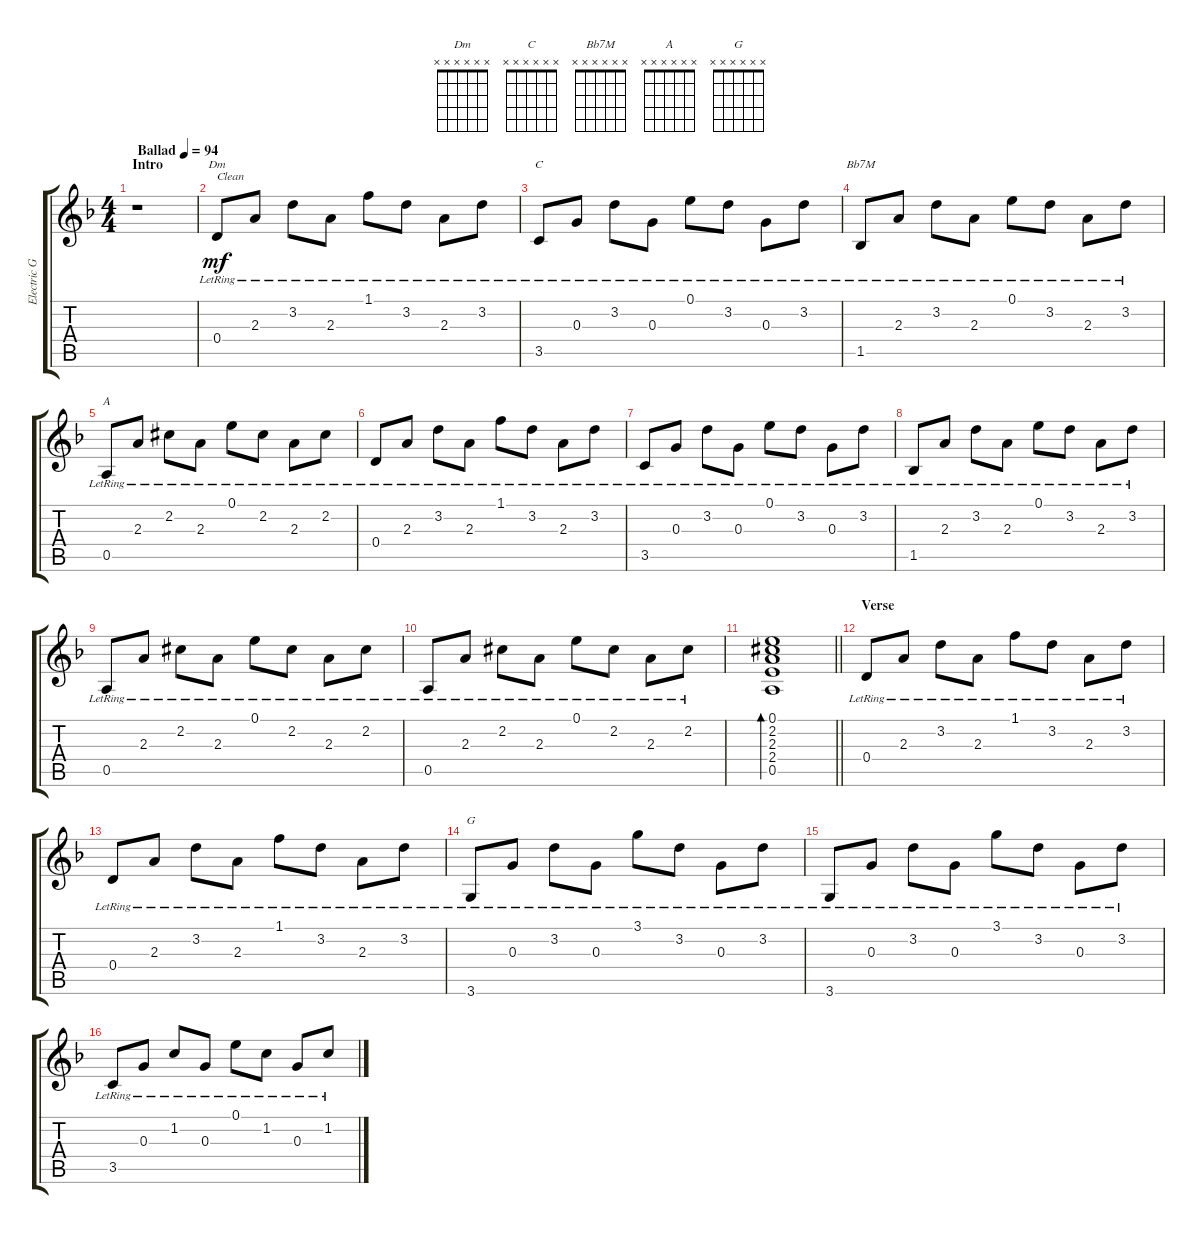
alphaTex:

\track ("Electric Guitar (Rhythm)" "Electric G") {instrument electricguitarclean}
\staff {score tabs}
\tuning (E4 B3 G3 D3 A2 E2) {hide}
\chord ("Dm" x x x x x x)
\chord ("C" x x x x x x)
\chord ("Bb7M" x x x x x x)
\chord ("A" x x x x x x)
\chord ("G" x x x x x x)
\ts (4 4)
\section ("" "Intro")
\tempo (94 "Ballad")
\clef g2
\ks dminor
r.1{dy mf instrument electricguitarclean} |
0.4{lr}.8{ch "Dm" txt "Clean"} 2.3{lr}.8 3.2{lr}.8 2.3{lr}.8 1.1{lr}.8 3.2{lr}.8 2.3{lr}.8 3.2{lr}.8 |
3.5{lr}.8{ch "C"} 0.3{lr}.8 3.2{lr}.8 0.3{lr}.8 0.1{lr}.8 3.2{lr}.8 0.3{lr}.8 3.2{lr}.8 |
1.5{lr}.8{ch "Bb7M"} 2.3{lr}.8 3.2{lr}.8 2.3{lr}.8 0.1{lr}.8 3.2{lr}.8 2.3{lr}.8 3.2{lr}.8 |
0.5{lr}.8{ch "A"} 2.3{lr}.8 2.2{lr acc #}.8 2.3{lr}.8 0.1{lr}.8 2.2{lr acc #}.8 2.3{lr}.8 2.2{lr acc #}.8 |
0.4{lr}.8 2.3{lr}.8 3.2{lr}.8 2.3{lr}.8 1.1{lr}.8 3.2{lr}.8 2.3{lr}.8 3.2{lr}.8 |
3.5{lr}.8 0.3{lr}.8 3.2{lr}.8 0.3{lr}.8 0.1{lr}.8 3.2{lr}.8 0.3{lr}.8 3.2{lr}.8 |
1.5{lr}.8 2.3{lr}.8 3.2{lr}.8 2.3{lr}.8 0.1{lr}.8 3.2{lr}.8 2.3{lr}.8 3.2{lr}.8 |
0.5{lr}.8 2.3{lr}.8 2.2{lr acc #}.8 2.3{lr}.8 0.1{lr}.8 2.2{lr acc #}.8 2.3{lr}.8 2.2{lr acc #}.8 |
0.5{lr}.8 2.3{lr}.8 2.2{lr acc #}.8 2.3{lr}.8 0.1{lr}.8 2.2{lr acc #}.8 2.3{lr}.8 2.2{lr acc #}.8 |
\barLineRight lightlight
(0.1 2.2{acc #} 2.3 2.4 0.5).1{bd 30} |
\section ("" "Verse")
0.4{lr}.8 2.3{lr}.8 3.2{lr}.8 2.3{lr}.8 1.1{lr}.8 3.2{lr}.8 2.3{lr}.8 3.2{lr}.8 |
0.4{lr}.8 2.3{lr}.8 3.2{lr}.8 2.3{lr}.8 1.1{lr}.8 3.2{lr}.8 2.3{lr}.8 3.2{lr}.8 |
3.6{lr}.8{ch "G"} 0.3{lr}.8 3.2{lr}.8 0.3{lr}.8 3.1{lr}.8 3.2{lr}.8 0.3{lr}.8 3.2{lr}.8 |
3.6{lr}.8 0.3{lr}.8 3.2{lr}.8 0.3{lr}.8 3.1{lr}.8 3.2{lr}.8 0.3{lr}.8 3.2{lr}.8 |
3.5{lr}.8 0.3{lr}.8 1.2{lr}.8 0.3{lr}.8 0.1{lr}.8 1.2{lr}.8 0.3{lr}.8 1.2{lr}.8
